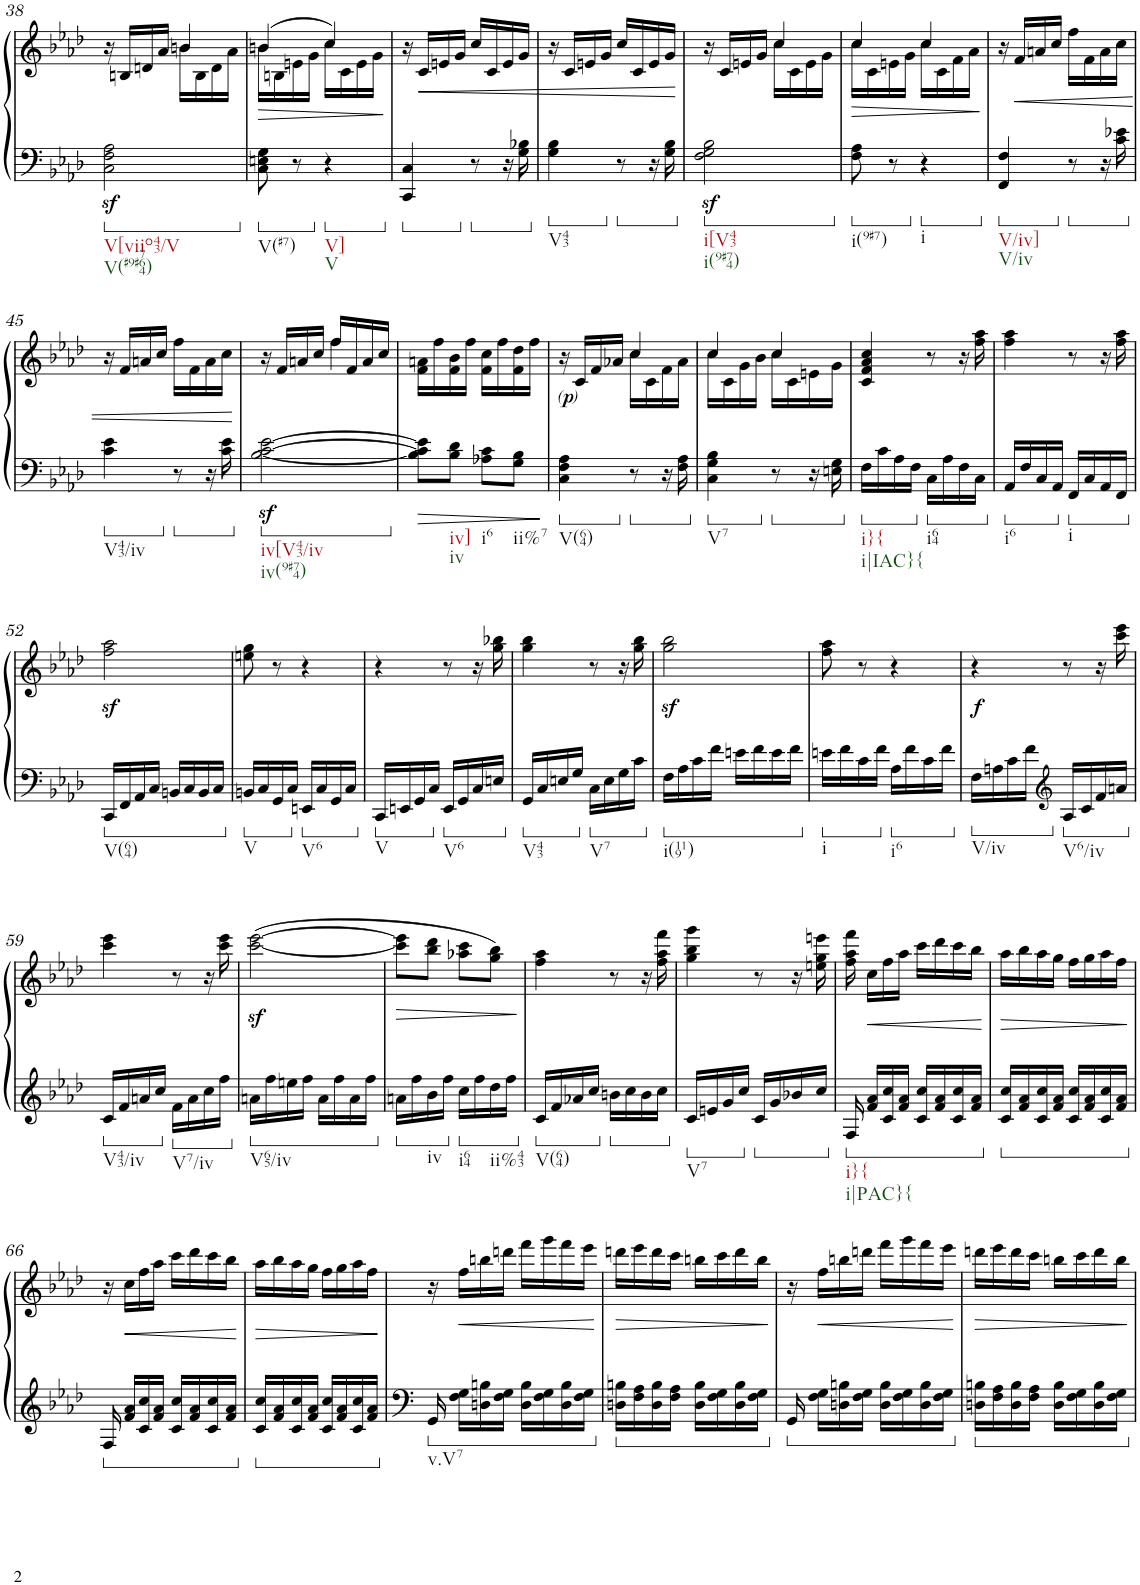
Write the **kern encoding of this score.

**kern	**kern	**dynam
*part1	*part1	*part1
*staff2	*staff1	*staff1/2
*I"Piano	*	*
*I'Pno.	*	*
!!LO:PB:g=z
*clefF4	*clefG2	*
*k[b-e-a-d-]	*k[b-e-a-d-]	*
*M2/4	*M2/4	*
=38	=38	=38
*	*^	*
!LO:TX:b:t=V[viio43/V	!	!	!
!LO:TX:b:t=V(#9#764)	!	!	!
2C\z< 2F\z< 2A-\z<	16r	4ryy	.
.	16Bn/LL	.	.
.	16dn/	.	.
.	16a-/JJ	.	.
.	4bn/	16b\LL	.
.	.	16B\	.
.	.	16d\	.
.	.	16a-\JJ	.
=39	=39	=39	=39
!LO:TX:b:t=V(#7)	!	!	!
!	!	!	!LO:HP:b
8C\ 8En\ 8G\	(4bn/	16b\LL	>
.	.	16Bn\	.
8r	.	16en\	.
.	.	16g\JJ	.
!LO:TX:b:t=V]	!	!	!
!LO:TX:b:t=V	!	!	!
4r	4cc/)	16cc\LL	.
.	.	16c\	.
.	.	16e\	.
.	.	16g\JJ	.
*	*v	*v	*
.	.	]
=40	=40	=40
4CC/ 4C/	16r	.
!	!	!LO:HP:b
.	16c/LL	<
.	16en/	.
.	16g/JJ	.
8r	16cc/LL	.
.	16c/	.
16r	16e/	.
16G\ 16B-X\	16g/JJ	.
=41	=41	=41
!LO:TX:b:t=V43	!	!
4G\ 4B-\	16r	.
.	16c/LL	.
.	16en/	.
.	16g/JJ	.
8r	16cc/LL	.
.	16c/	.
16r	16e/	.
16G\ 16B-\	16g/JJ	.
.	.	[
=42	=42	=42
*	*^	*
!LO:TX:b:t=i[V43	!	!	!
!LO:TX:b:t=i(9#74)	!	!	!
2F\z< 2G\z< 2B-\z<	16r	4ryy	.
.	16c/LL	.	.
.	16en/	.	.
.	16g/JJ	.	.
.	16cc\LL	4cc/	.
.	16c\	.	.
.	16e\	.	.
.	16g\JJ	.	.
=43	=43	=43	=43
!LO:TX:b:t=i(9#7)	!	!	!
!	!	!	!LO:HP:b
8F\ 8A-\	16cc\LL	4cc/	>
.	16c\	.	.
8r	16en\	.	.
.	16g\JJ	.	.
!LO:TX:b:t=i	!	!	!
4r	16cc\LL	4cc/	.
.	16c\	.	.
.	16f\	.	.
.	16a-\JJ	.	.
*	*v	*v	*
.	.	]
=44	=44	=44
!LO:TX:b:t=V/iv]	!	!
!LO:TX:b:t=V/iv	!	!
4FF/ 4F/	16r	.
!	!	!LO:HP:b
.	16f/LL	<
.	16an/	.
.	16cc/JJ	.
8r	16ff\LL	.
.	16f\	.
16r	16a\	.
16c\ 16e-X\	16cc\JJ	.
!!LO:LB:g=z
=45	=45	=45
!LO:TX:b:t=V43/iv	!	!
4c\ 4e-\	16r	.
.	16f/LL	.
.	16an/	.
.	16cc/JJ	.
8r	16ff\LL	.
.	16f\	.
16r	16a\	.
16c\ 16e-\	16cc\JJ	.
.	.	[
=46	=46	=46
*	*^	*
!LO:TX:b:t=iv[V43/iv	!	!	!
!LO:TX:b:t=iv(9#74)	!	!	!
[2B-\z< [2c\z< [2e-\z<	16r	4ryy	.
.	16f/LL	.	.
.	16an/	.	.
.	16cc/JJ	.	.
.	16ff/LL	4ff\	.
.	16f/	.	.
.	16a/	.	.
.	16cc/JJ	.	.
*	*v	*v	*
=47	=47	=47
8B-\] 8c\] 8e-\]L	16f\ 16an\LL	.
.	16ff\	.
!LO:TX:b:t=iv]	!	!
!LO:TX:b:t=iv	!	!
8B-\ 8d-\J	16f\ 16b-\	.
.	16ff\JJ	.
!LO:TX:b:t=i6	!	!
8A-X\ 8c\L	16f\ 16cc\LL	.
.	16ff\	.
!LO:TX:b:t=ii%7	!	!
8G\ 8B-\J	16f\ 16dd-\	.
.	16ff\JJ	.
=48	=48	=48
*	*^	*
!LO:TX:b:t=V(64)	!	!	!
!	!	!	!LO:DY:b
!	!	!	!LO:DY:n=1:b
!	!	!	!LO:DY:n=2:b
4C\ 4F\ 4A-\	16r	4ryy	other-dynamics p other-dynamics
.	16c/LL	.	.
.	16f/	.	.
.	16a-X/JJ	.	.
8r	16cc\LL	4cc/	.
.	16c\	.	.
16r	16f\	.	.
16F\ 16A-\	16a-\JJ	.	.
=49	=49	=49	=49
!LO:TX:b:t=V7	!	!	!
4C\ 4G\ 4B-\	16cc\LL	4cc/	.
.	16c\	.	.
.	16g\	.	.
.	16b-\JJ	.	.
8r	16cc\LL	4cc/	.
.	16c\	.	.
16r	16en\	.	.
16En\ 16G\	16g\JJ	.	.
*	*v	*v	*
=50	=50	=50
!LO:TX:b:t=i}{	!	!
!LO:TX:b:t=i|IAC}{	!	!
16F\LL	4c/ 4f/ 4a-/ 4cc/	.
16c\	.	.
16A-\	.	.
16F\JJ	.	.
!LO:TX:b:t=i64	!	!
16C\LL	8r	.
16A-\	.	.
16F\	16r	.
16C\JJ	16ff\ 16aa-\	.
=51	=51	=51
!LO:TX:b:t=i6	!	!
16AA-/LL	4ff\ 4aa-\	.
16F/	.	.
16C/	.	.
16AA-/JJ	.	.
!LO:TX:b:t=i	!	!
16FF/LL	8r	.
16C/	.	.
16AA-/	16r	.
16FF/JJ	16ff\ 16aa-\	.
!!LO:LB:g=z
=52	=52	=52
!LO:TX:b:t=V(64)	!	!
16CC/LL	2ff\z< 2aa-\z<	.
16FF/	.	.
16AA-/	.	.
16C/JJ	.	.
16BBn/LL	.	.
16C/	.	.
16BB/	.	.
16C/JJ	.	.
=53	=53	=53
!LO:TX:b:t=V	!	!
16BBn/LL	8een\ 8gg\	.
16C/	.	.
16GG/	8r	.
16C/JJ	.	.
!LO:TX:b:t=V6	!	!
16EEn/LL	4r	.
16C/	.	.
16GG/	.	.
16C/JJ	.	.
=54	=54	=54
!LO:TX:b:t=V	!	!
16CC/LL	4r	.
16EEn/	.	.
16GG/	.	.
16C/JJ	.	.
!LO:TX:b:t=V6	!	!
16EE/LL	8r	.
16GG/	.	.
16C/	16r	.
16En/JJ	16gg\ 16bb-X\	.
=55	=55	=55
!LO:TX:b:t=V43	!	!
16GG/LL	4gg\ 4bb-\	.
16C/	.	.
16En/	.	.
16G/JJ	.	.
!LO:TX:b:t=V7	!	!
16C\LL	8r	.
16E\	.	.
16G\	16r	.
16c\JJ	16gg\ 16bb-\	.
=56	=56	=56
!LO:TX:b:t=i(119)	!	!
16F\LL	2gg\z< 2bb-\z<	.
16A-\	.	.
16c\	.	.
16f\JJ	.	.
16en\LL	.	.
16f\	.	.
16e\	.	.
16f\JJ	.	.
=57	=57	=57
!LO:TX:b:t=i	!	!
16en\LL	8ff\ 8aa-\	.
16f\	.	.
16c\	8r	.
16f\JJ	.	.
!LO:TX:b:t=i6	!	!
16A-\LL	4r	.
16f\	.	.
16c\	.	.
16f\JJ	.	.
=58	=58	=58
!LO:TX:b:t=V/iv	!	!
!	!	!LO:DY:b
16F\LL	4r	f
16An\	.	.
16c\	.	.
16f\JJ	.	.
*clefG2	*	*
!LO:TX:b:t=V6/iv	!	!
16A/LL	8r	.
16c/	.	.
16f/	16r	.
16an/JJ	16ccc\ 16eee-\	.
!!LO:LB:g=z
=59	=59	=59
!LO:TX:b:t=V43/iv	!	!
16c/LL	4ccc\ 4eee-\	.
16f/	.	.
16an/	.	.
16cc/JJ	.	.
!LO:TX:b:t=V7/iv	!	!
16f\LL	8r	.
16a\	.	.
16cc\	16r	.
16ff\JJ	16ccc\ 16eee-\	.
=60	=60	=60
!LO:TX:b:t=V65/iv	!	!
16an\LL	([2ccc\z< [2eee-\z<	.
16ff\	.	.
16een\	.	.
16ff\JJ	.	.
16a\LL	.	.
16ff\	.	.
16a\	.	.
16ff\JJ	.	.
=61	=61	=61
!	!	!LO:HP:b
16an\LL	8ccc\] 8eee-\]L	>
16ff\	.	.
!LO:TX:b:t=iv	!	!
16b-\	8bb-\ 8ddd-\J	.
16ff\JJ	.	.
!LO:TX:b:t=i64	!	!
16cc\LL	8aa-X\ 8ccc\L	.
16ff\	.	.
!LO:TX:b:t=ii%43	!	!
16dd-\	8gg\ 8bb-\J)	.
16ff\JJ	.	.
.	.	]
=62	=62	=62
!LO:TX:b:t=V(64)	!	!
16c/LL	4ff\ 4aa-\	.
16f/	.	.
16a-X/	.	.
16cc/JJ	.	.
16bn\LL	8r	.
16cc\	.	.
16b\	16r	.
16cc\JJ	16ff\ 16aa-\ 16fff\	.
=63	=63	=63
!LO:TX:b:t=V7	!	!
16c/LL	4gg\ 4bb-\ 4ggg\	.
16en/	.	.
16g/	.	.
16cc/JJ	.	.
16c/LL	8r	.
16g/	.	.
16b-X/	16r	.
16cc/JJ	16een\ 16gg\ 16eeen\	.
=64	=64	=64
!LO:TX:b:t=i}{	!	!
!LO:TX:b:t=i|PAC}{	!	!
16F/	16ff\ 16aa-\ 16fff\	.
!	!	!LO:HP:b
16f/ 16a-/LL	16cc\LL	<
16c/ 16cc/	16ff\	.
16f/ 16a-/JJ	16aa-\JJ	.
16c/ 16cc/LL	16ccc\LL	.
16f/ 16a-/	16ddd-\	.
16c/ 16cc/	16ccc\	.
16f/ 16a-/JJ	16bb-\JJ	.
.	.	[
=65	=65	=65
!	!	!LO:HP:b
16c/ 16cc/LL	16aa-\LL	>
16f/ 16a-/	16bb-\	.
16c/ 16cc/	16aa-\	.
16f/ 16a-/JJ	16gg\JJ	.
16c/ 16cc/LL	16ff\LL	.
16f/ 16a-/	16gg\	.
16c/ 16cc/	16aa-\	.
16f/ 16a-/JJ	16ff\JJ	.
.	.	]
!!LO:LB:g=z
=66	=66	=66
16F/	16r	.
!	!	!LO:HP:b
16f/ 16a-/LL	16cc\LL	<
16c/ 16cc/	16ff\	.
16f/ 16a-/JJ	16aa-\JJ	.
16c/ 16cc/LL	16ccc\LL	.
16f/ 16a-/	16ddd-\	.
16c/ 16cc/	16ccc\	.
16f/ 16a-/JJ	16bb-\JJ	.
.	.	[
=67	=67	=67
!	!	!LO:HP:b
16c/ 16cc/LL	16aa-\LL	>
16f/ 16a-/	16bb-\	.
16c/ 16cc/	16aa-\	.
16f/ 16a-/JJ	16gg\JJ	.
16c/ 16cc/LL	16ff\LL	.
16f/ 16a-/	16gg\	.
16c/ 16cc/	16aa-\	.
16f/ 16a-/JJ	16ff\JJ	.
.	.	]
=68	=68	=68
!LO:TX:b:t=v.V7	!	!
16GG/	16r	.
!	!	!LO:HP:b
16F\ 16G\LL	16ff\LL	<
16Dn\ 16Bn\	16bbn\	.
16F\ 16G\JJ	16dddn\JJ	.
16D\ 16B\LL	16fff\LL	.
16F\ 16G\	16ggg\	.
16D\ 16B\	16fff\	.
16F\ 16G\JJ	16eee-\JJ	.
.	.	[
=69	=69	=69
!	!	!LO:HP:b
16Dn\ 16Bn\LL	16dddn\LL	>
16F\ 16A-\	16eee-\	.
16D\ 16B\	16ddd\	.
16F\ 16A-\JJ	16ccc\JJ	.
16D\ 16B\LL	16bbn\LL	.
16F\ 16G\	16ccc\	.
16D\ 16B\	16ddd\	.
16F\ 16G\JJ	16bb\JJ	.
.	.	]
=70	=70	=70
16GG/	16r	.
!	!	!LO:HP:b
16F\ 16G\LL	16ff\LL	<
16Dn\ 16Bn\	16bbn\	.
16F\ 16G\JJ	16dddn\JJ	.
16D\ 16B\LL	16fff\LL	.
16F\ 16G\	16ggg\	.
16D\ 16B\	16fff\	.
16F\ 16G\JJ	16eee-\JJ	.
.	.	[
=71	=71	=71
!	!	!LO:HP:b
16Dn\ 16Bn\LL	16dddn\LL	>
16F\ 16A-\	16eee-\	.
16D\ 16B\	16ddd\	.
16F\ 16A-\JJ	16ccc\JJ	.
16D\ 16B\LL	16bbn\LL	.
16F\ 16G\	16ccc\	.
16D\ 16B\	16ddd\	.
16F\ 16G\JJ	16bb\JJ	.
.	.	]
=	=	=
*-	*-	*-
